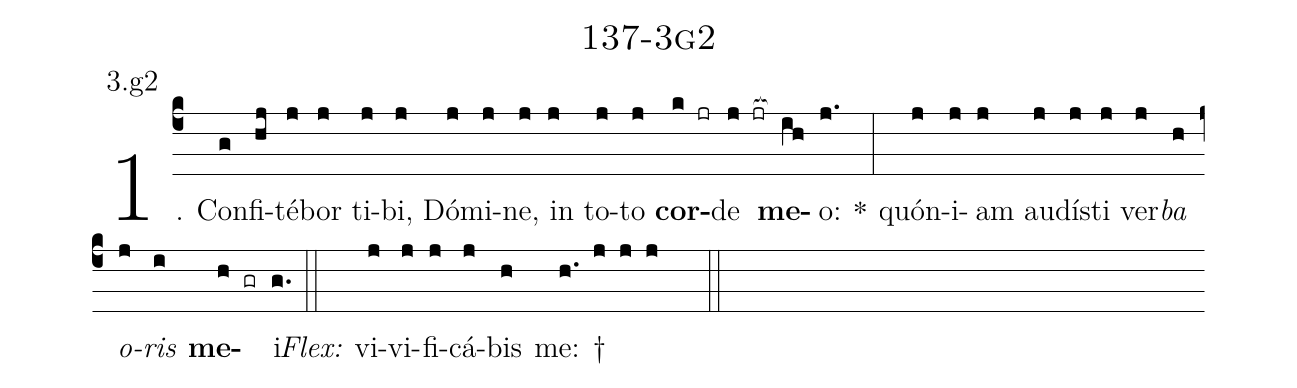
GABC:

name: 137-3g2;
annotation: 3.g2;
%%
(c4)1. Con(g)fi(hj)té(j)bor(j) ti(j)bi,(j) Dó(j)mi(j)ne,(j) in(j) to(j)to(j) <b>cor</b>(k jr)de(j jr[ocb:1{]) <b>me</b>(ih[ocb:0}])o:(j.) *(:) quón(j)i(j)am(j) au(j)dís(j)ti(j) ver(j)<i>ba</i>(h) <i>o</i>(j)<i>ris</i>(i) <b>me</b>(h gr)i.(g.) (::)
<i>Flex:</i>()  vi(j)vi(j)fi(j)cá(j)bis(h) me: †(h. j j j  ::)
